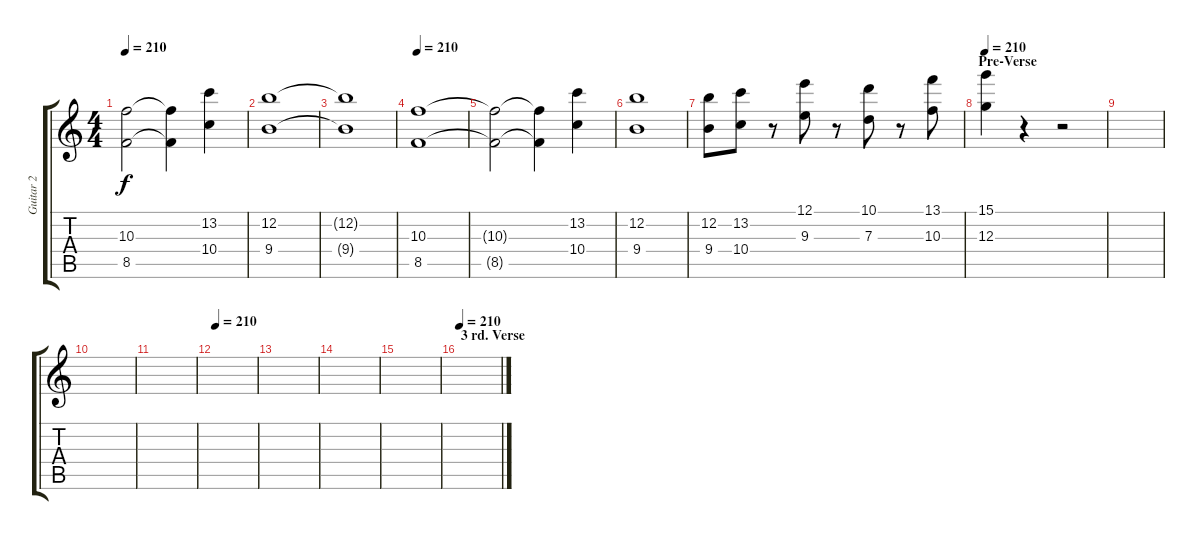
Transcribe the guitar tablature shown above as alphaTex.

\track ("Guitar 2" "Guitar 2") {instrument overdrivenguitar}
\staff {score tabs}
\tuning (E4 B3 G3 D3 A2 E2) {hide}
\ts (4 4)
\tempo 210
\clef g2
\ks c
(10.3{t} 8.5{t}).2{dy f} (10.3{t} 8.5{t}).4 (13.2 10.4).4 |
(12.2 9.4).1 |
(12.2{t} 9.4{t}).1 |
\tempo 210
(10.3 8.5).1 |
(10.3{t} 8.5{t}).2 (10.3{t} 8.5{t}).4 (13.2 10.4).4 |
(12.2 9.4).1 |
(12.2 9.4).8 (13.2 10.4).8 r.8 (12.1 9.3).8 r.8 (10.1 7.3).8 r.8 (13.1 10.3).8 |
\section ("" "Pre-Verse")
\tempo 210
(15.1 12.3).4 r.4 r.2 |
|
|
|
\tempo 210
|
|
|
|
\section ("" "3 rd. Verse")
\tempo 210
